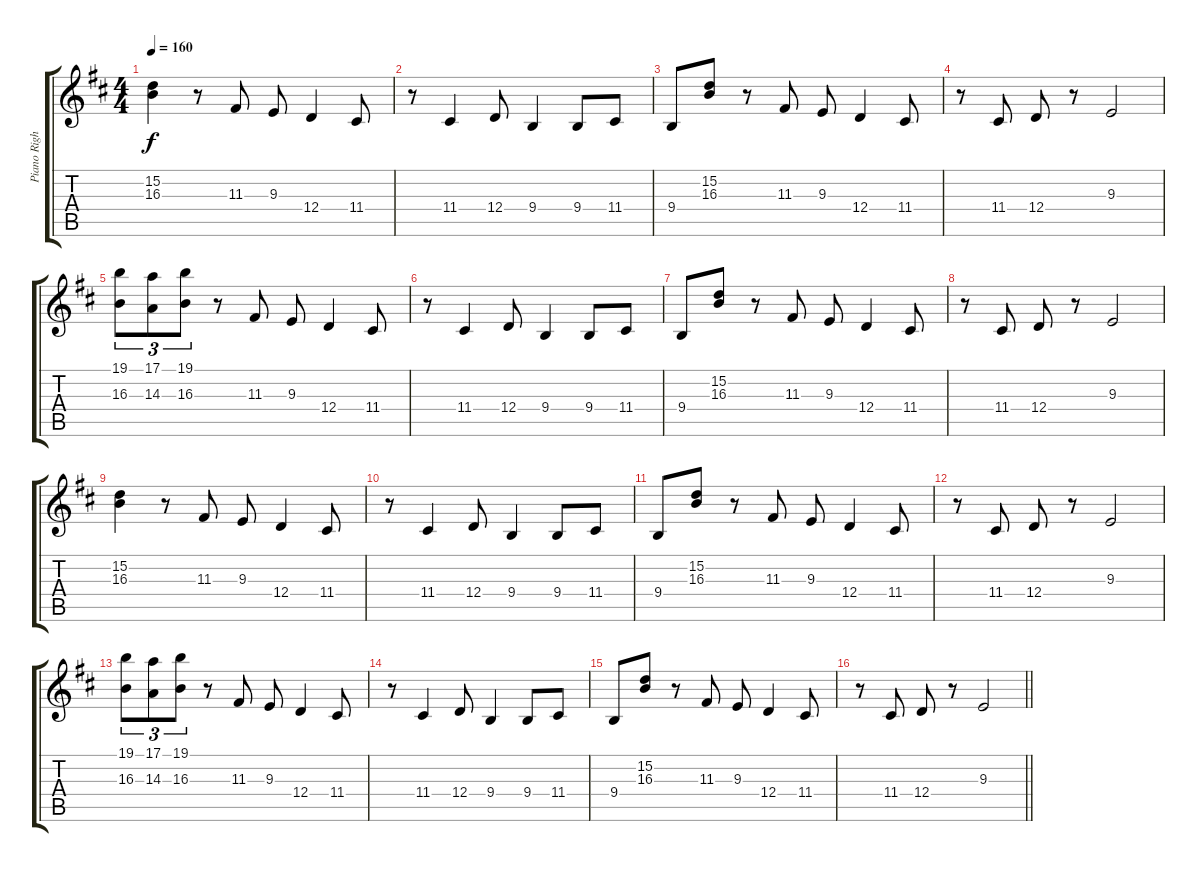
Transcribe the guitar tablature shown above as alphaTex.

\track ("Piano Right Hand" "Piano Righ") {instrument electricgrandpiano}
\staff {score tabs}
\tuning (E4 B3 G3 D3 A2 E2) {hide}
\ts (4 4)
\tempo 160
\clef g2
\ks d
(15.2 16.3).4{dy f} r.8 11.3.8 9.3.8 12.4.4 11.4.8 |
r.8 11.4.4 12.4.8 9.4.4 9.4.8 11.4.8 |
9.4.8 (15.2 16.3).8 r.8 11.3.8 9.3.8 12.4.4 11.4.8 |
r.8 11.4.8 12.4.8 r.8 9.3.2 |
(19.1 16.3).8{tu (3 2)} (17.1 14.3).8{tu (3 2)} (19.1 16.3).8{tu (3 2)} r.8 11.3.8 9.3.8 12.4.4 11.4.8 |
r.8 11.4.4 12.4.8 9.4.4 9.4.8 11.4.8 |
9.4.8 (15.2 16.3).8 r.8 11.3.8 9.3.8 12.4.4 11.4.8 |
r.8 11.4.8 12.4.8 r.8 9.3.2 |
(15.2 16.3).4 r.8 11.3.8 9.3.8 12.4.4 11.4.8 |
r.8 11.4.4 12.4.8 9.4.4 9.4.8 11.4.8 |
9.4.8 (15.2 16.3).8 r.8 11.3.8 9.3.8 12.4.4 11.4.8 |
r.8 11.4.8 12.4.8 r.8 9.3.2 |
(19.1 16.3).8{tu (3 2)} (17.1 14.3).8{tu (3 2)} (19.1 16.3).8{tu (3 2)} r.8 11.3.8 9.3.8 12.4.4 11.4.8 |
r.8 11.4.4 12.4.8 9.4.4 9.4.8 11.4.8 |
9.4.8 (15.2 16.3).8 r.8 11.3.8 9.3.8 12.4.4 11.4.8 |
\barLineRight lightlight
r.8 11.4.8 12.4.8 r.8 9.3.2
